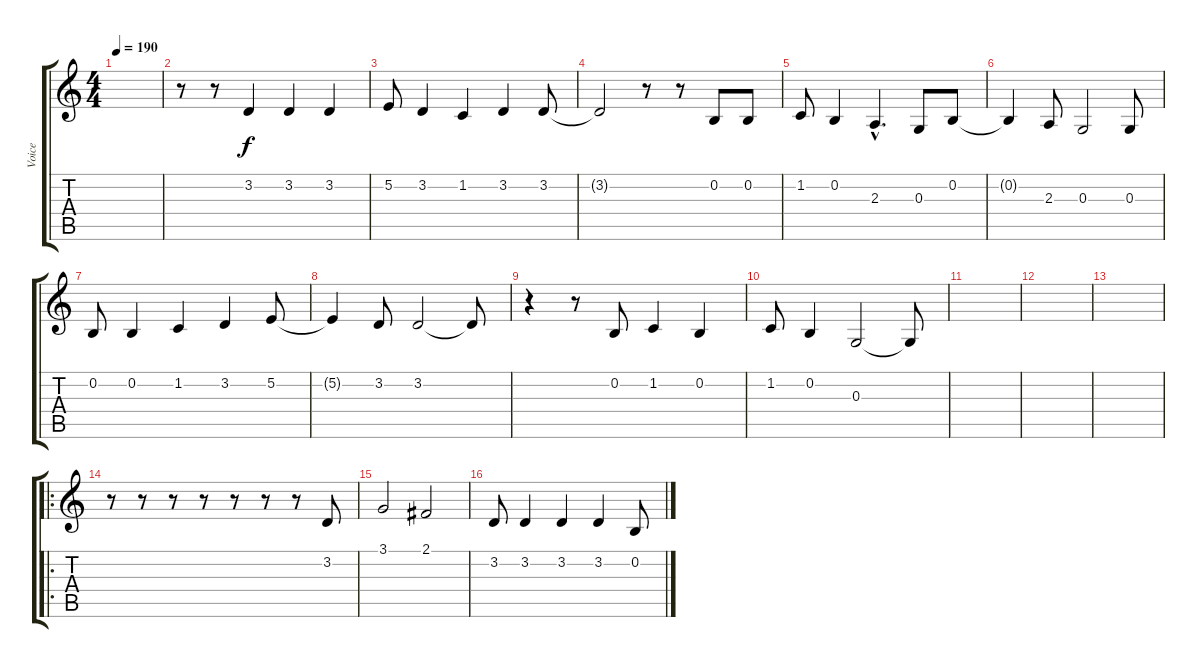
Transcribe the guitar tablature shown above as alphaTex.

\track ("Voice" "Voice") {instrument oboe}
\staff {score tabs}
\tuning (E4 B3 G3 D3 A2 E2) {hide}
\ts (4 4)
\tempo 190
\clef g2
\ks c
|
r.8 r.8 3.2.4 3.2.4 3.2.4 |
5.2.8 3.2.4 1.2.4 3.2.4 3.2.8 |
3.2{t}.2 r.8 r.8 0.2.8 0.2.8 |
1.2.8 0.2.4 2.3{hac}.4{d} 0.3.8 0.2.8 |
0.2{t}.4 2.3.8 0.3.2 0.3.8 |
0.2.8 0.2.4 1.2.4 3.2.4 5.2.8 |
5.2{t}.4 3.2.8 3.2.2 3.2{t}.8 |
r.4 r.8 0.2.8 1.2.4 0.2.4 |
1.2.8 0.2.4 0.3.2 0.3{t}.8 |
|
|
|
\ro
r.8 r.8 r.8 r.8 r.8 r.8 r.8 3.2.8 |
3.1.2 2.1.2 |
3.2.8 3.2.4 3.2.4 3.2.4 0.2.8
